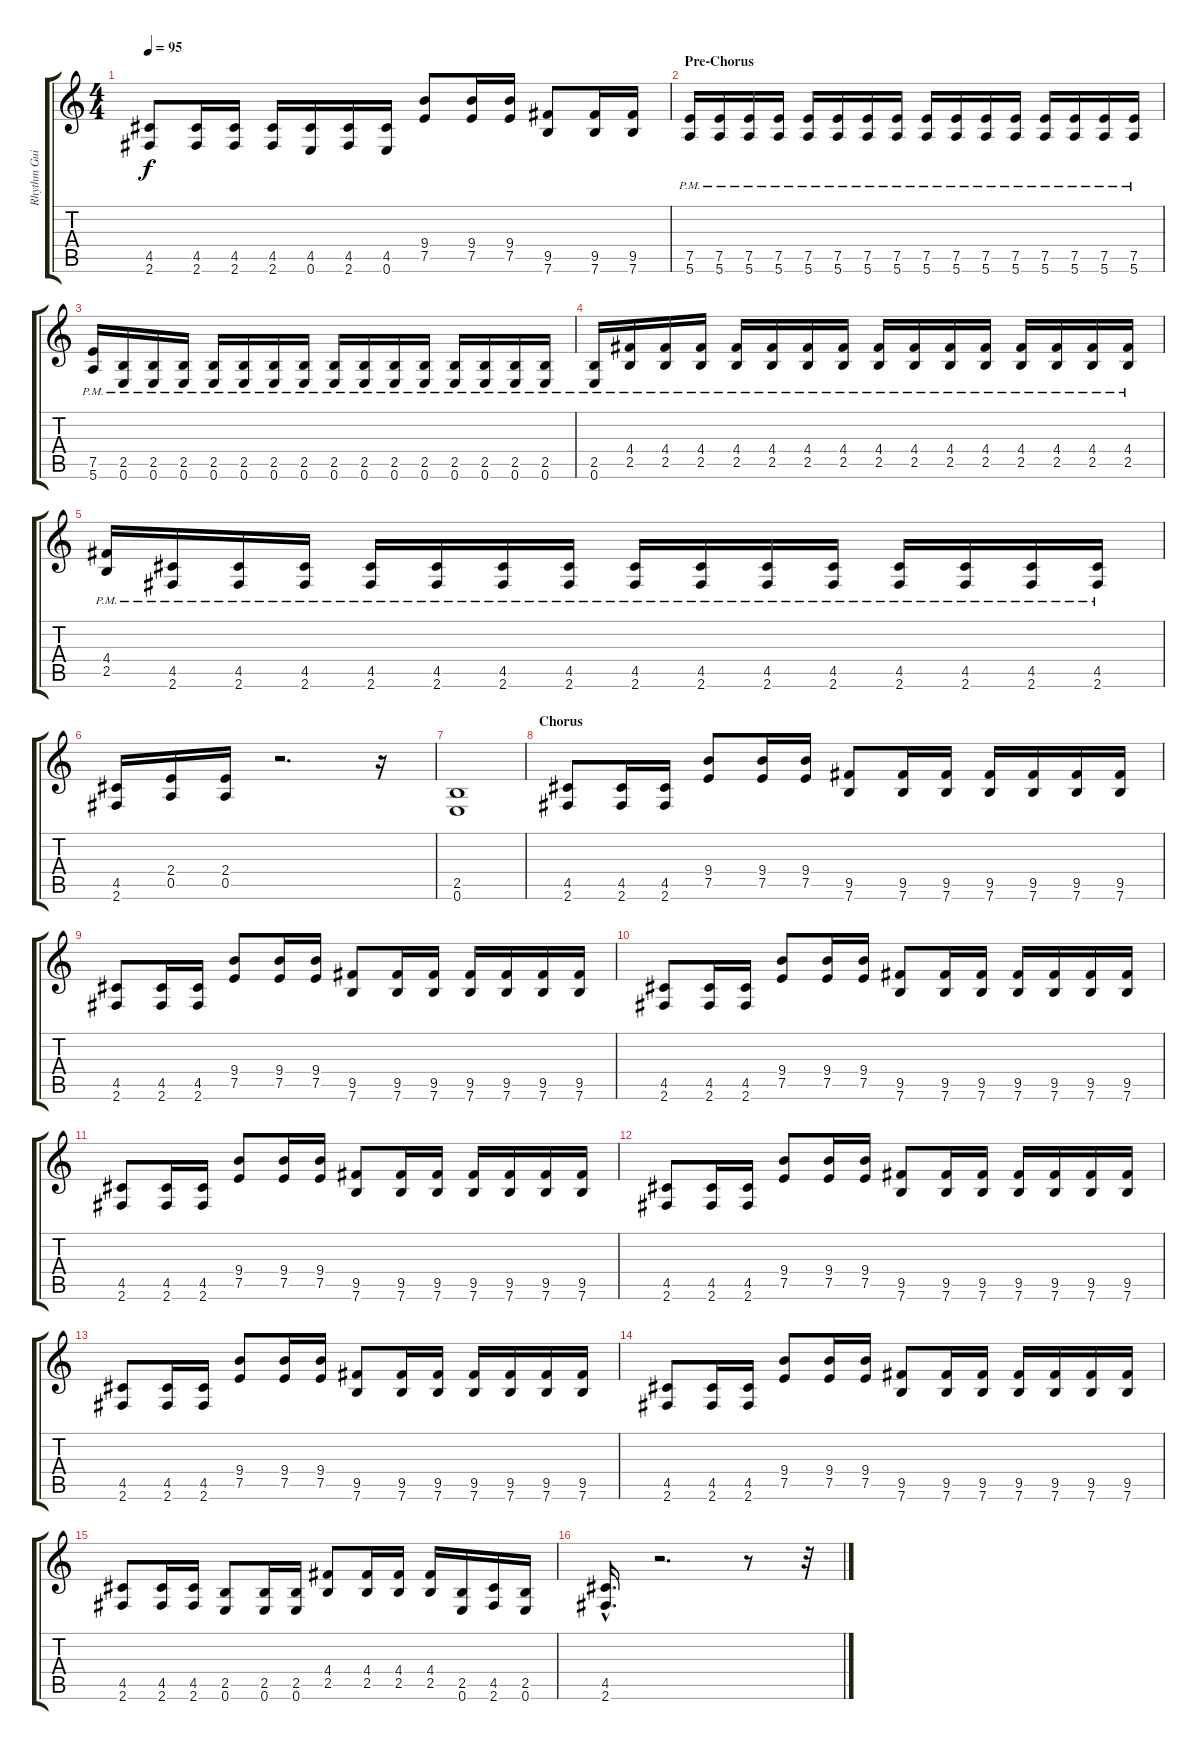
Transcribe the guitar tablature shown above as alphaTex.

\track ("Rhythm Guitar 2" "Rhythm Gui") {instrument overdrivenguitar}
\staff {score tabs}
\tuning (E4 B3 G3 D3 A2 E2) {hide}
\ts (4 4)
\tempo 95
\clef g2
\ks c
(4.5 2.6).8{dy f} (4.5 2.6).16 (4.5 2.6).16 (4.5 2.6).16 (4.5 0.6).16 (4.5 2.6).16 (4.5 0.6).16 (9.4 7.5).8 (9.4 7.5).16 (9.4 7.5).16 (9.5 7.6).8 (9.5 7.6).16 (9.5 7.6).16 |
\section ("" "Pre-Chorus")
(7.5{pm} 5.6{pm}).16 (7.5{pm} 5.6{pm}).16 (7.5{pm} 5.6{pm}).16 (7.5{pm} 5.6{pm}).16 (7.5{pm} 5.6{pm}).16 (7.5{pm} 5.6{pm}).16 (7.5{pm} 5.6{pm}).16 (7.5{pm} 5.6{pm}).16 (7.5{pm} 5.6{pm}).16 (7.5{pm} 5.6{pm}).16 (7.5{pm} 5.6{pm}).16 (7.5{pm} 5.6{pm}).16 (7.5{pm} 5.6{pm}).16 (7.5{pm} 5.6{pm}).16 (7.5{pm} 5.6{pm}).16 (7.5{pm} 5.6{pm}).16 |
(7.5{pm} 5.6{pm}).16 (2.5{pm} 0.6{pm}).16 (2.5{pm} 0.6{pm}).16 (2.5{pm} 0.6{pm}).16 (2.5{pm} 0.6{pm}).16 (2.5{pm} 0.6{pm}).16 (2.5{pm} 0.6{pm}).16 (2.5{pm} 0.6{pm}).16 (2.5{pm} 0.6{pm}).16 (2.5{pm} 0.6{pm}).16 (2.5{pm} 0.6{pm}).16 (2.5{pm} 0.6{pm}).16 (2.5{pm} 0.6{pm}).16 (2.5{pm} 0.6{pm}).16 (2.5{pm} 0.6{pm}).16 (2.5{pm} 0.6{pm}).16 |
(2.5{pm} 0.6).16 (4.4 2.5{pm}).16 (4.4{pm} 2.5{pm}).16 (4.4{pm} 2.5{pm}).16 (4.4{pm} 2.5{pm}).16 (4.4{pm} 2.5{pm}).16 (4.4{pm} 2.5{pm}).16 (4.4{pm} 2.5{pm}).16 (4.4{pm} 2.5{pm}).16 (4.4{pm} 2.5{pm}).16 (4.4{pm} 2.5{pm}).16 (4.4{pm} 2.5{pm}).16 (4.4{pm} 2.5{pm}).16 (4.4{pm} 2.5{pm}).16 (4.4{pm} 2.5{pm}).16 (4.4{pm} 2.5{pm}).16 |
(4.4 2.5{pm}).16 (4.5{pm} 2.6{pm}).16 (4.5{pm} 2.6{pm}).16 (4.5{pm} 2.6{pm}).16 (4.5{pm} 2.6{pm}).16 (4.5{pm} 2.6{pm}).16 (4.5{pm} 2.6{pm}).16 (4.5{pm} 2.6{pm}).16 (4.5{pm} 2.6{pm}).16 (4.5{pm} 2.6{pm}).16 (4.5{pm} 2.6{pm}).16 (4.5{pm} 2.6{pm}).16 (4.5{pm} 2.6{pm}).16 (4.5{pm} 2.6{pm}).16 (4.5{pm} 2.6{pm}).16 (4.5{pm} 2.6{pm}).16 |
(4.5 2.6).16 (2.4 0.5).16 (2.4 0.5).16 r.2{d} r.16 |
(2.5 0.6).1 |
\section ("" "Chorus")
(4.5 2.6).8 (4.5 2.6).16 (4.5 2.6).16 (9.4 7.5).8 (9.4 7.5).16 (9.4 7.5).16 (9.5 7.6).8 (9.5 7.6).16 (9.5 7.6).16 (9.5 7.6).16 (9.5 7.6).16 (9.5 7.6).16 (9.5 7.6).16 |
(4.5 2.6).8 (4.5 2.6).16 (4.5 2.6).16 (9.4 7.5).8 (9.4 7.5).16 (9.4 7.5).16 (9.5 7.6).8 (9.5 7.6).16 (9.5 7.6).16 (9.5 7.6).16 (9.5 7.6).16 (9.5 7.6).16 (9.5 7.6).16 |
(4.5 2.6).8 (4.5 2.6).16 (4.5 2.6).16 (9.4 7.5).8 (9.4 7.5).16 (9.4 7.5).16 (9.5 7.6).8 (9.5 7.6).16 (9.5 7.6).16 (9.5 7.6).16 (9.5 7.6).16 (9.5 7.6).16 (9.5 7.6).16 |
(4.5 2.6).8 (4.5 2.6).16 (4.5 2.6).16 (9.4 7.5).8 (9.4 7.5).16 (9.4 7.5).16 (9.5 7.6).8 (9.5 7.6).16 (9.5 7.6).16 (9.5 7.6).16 (9.5 7.6).16 (9.5 7.6).16 (9.5 7.6).16 |
(4.5 2.6).8 (4.5 2.6).16 (4.5 2.6).16 (9.4 7.5).8 (9.4 7.5).16 (9.4 7.5).16 (9.5 7.6).8 (9.5 7.6).16 (9.5 7.6).16 (9.5 7.6).16 (9.5 7.6).16 (9.5 7.6).16 (9.5 7.6).16 |
(4.5 2.6).8 (4.5 2.6).16 (4.5 2.6).16 (9.4 7.5).8 (9.4 7.5).16 (9.4 7.5).16 (9.5 7.6).8 (9.5 7.6).16 (9.5 7.6).16 (9.5 7.6).16 (9.5 7.6).16 (9.5 7.6).16 (9.5 7.6).16 |
(4.5 2.6).8 (4.5 2.6).16 (4.5 2.6).16 (9.4 7.5).8 (9.4 7.5).16 (9.4 7.5).16 (9.5 7.6).8 (9.5 7.6).16 (9.5 7.6).16 (9.5 7.6).16 (9.5 7.6).16 (9.5 7.6).16 (9.5 7.6).16 |
(4.5 2.6).8 (4.5 2.6).16 (4.5 2.6).16 (2.5 0.6).8 (2.5 0.6).16 (2.5 0.6).16 (4.4 2.5).8 (4.4 2.5).16 (4.4 2.5).16 (4.4 2.5).16 (2.5 0.6).16 (4.5 2.6).16 (2.5 0.6).16 |
(4.5{hac} 2.6{hac}).16{d} r.2{d} r.8 r.32
